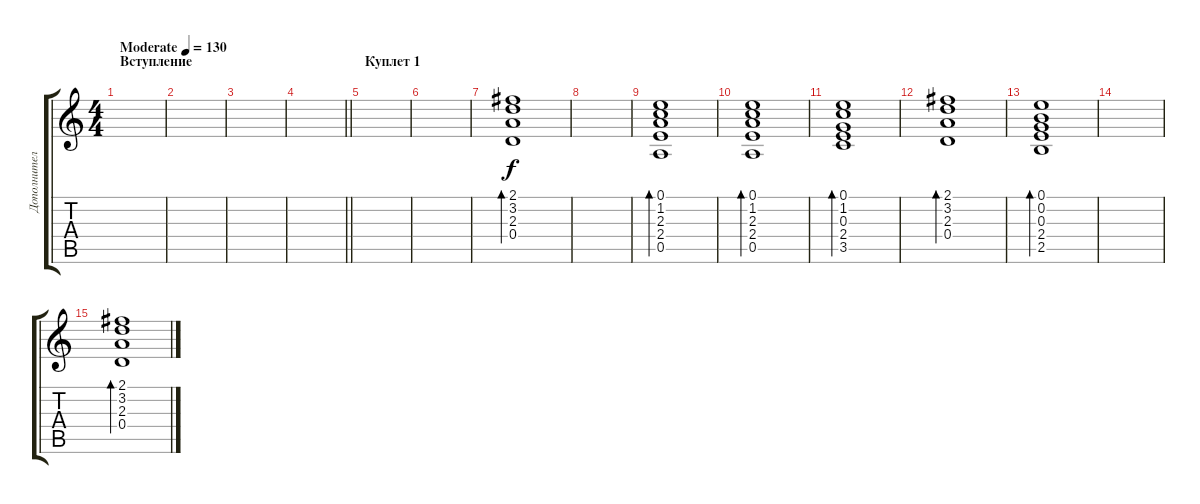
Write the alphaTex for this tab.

\track ("Дополнительная гитара" "Дополнител") {instrument acousticguitarsteel}
\staff {score tabs}
\tuning (E4 B3 G3 D3 A2 E2) {hide}
\ts (4 4)
\section ("" "Вступление")
\tempo (130 "Moderate")
\clef g2
\ks c
|
|
|
\barLineRight lightlight
|
\section ("" "Куплет 1")
|
|
(2.1 3.2 2.3 0.4).1{bd 120} |
|
(0.1 1.2 2.3 2.4 0.5).1{bd 120} |
(0.1 1.2 2.3 2.4 0.5).1{bd 120} |
(0.1 1.2 0.3 2.4 3.5).1{bd 120} |
(2.1 3.2 2.3 0.4).1{bd 120} |
(0.1 0.2 0.3 2.4 2.5).1{bd 240} |
|
(2.1 3.2 2.3 0.4).1{bd 120}
